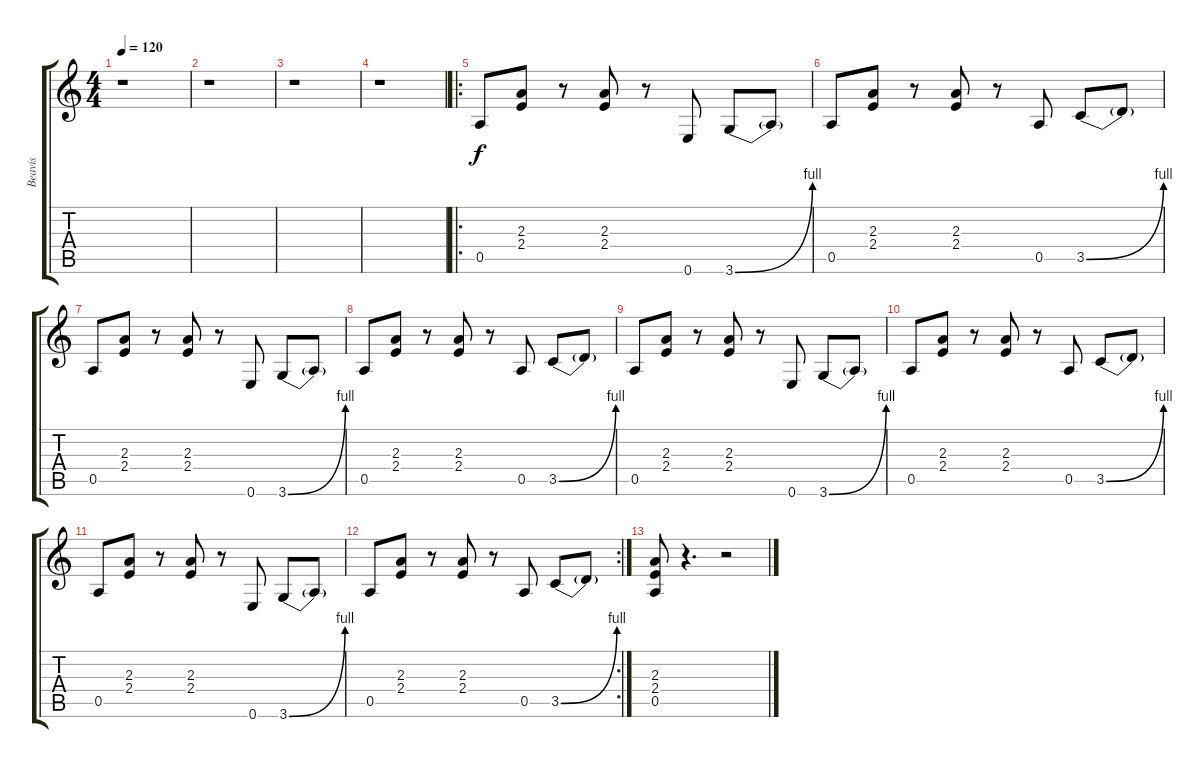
\track ("Beavis" "Beavis") {instrument electricguitarmuted}
\staff {score tabs}
\tuning (E4 B3 G3 D3 A2 E2) {hide}
\ts (4 4)
\tempo 120
\clef g2
\ks c
r.1{dy f instrument electricguitarmuted} |
r.1 |
r.1 |
r.1 |
\ro
0.5.8 (2.3 2.4).8 r.8 (2.3 2.4).8 r.8 0.6.8 3.6{be (bend 0 0 60 4)}.8 3.6{t}.8 |
0.5.8 (2.3 2.4).8 r.8 (2.3 2.4).8 r.8 0.5.8 3.5{be (bend 0 0 60 4)}.8 3.5{t}.8 |
0.5.8 (2.3 2.4).8 r.8 (2.3 2.4).8 r.8 0.6.8 3.6{be (bend 0 0 60 4)}.8 3.6{t}.8 |
0.5.8 (2.3 2.4).8 r.8 (2.3 2.4).8 r.8 0.5.8 3.5{be (bend 0 0 60 4)}.8 3.5{t}.8 |
0.5.8 (2.3 2.4).8 r.8 (2.3 2.4).8 r.8 0.6.8 3.6{be (bend 0 0 60 4)}.8 3.6{t}.8 |
0.5.8 (2.3 2.4).8 r.8 (2.3 2.4).8 r.8 0.5.8 3.5{be (bend 0 0 60 4)}.8 3.5{t}.8 |
0.5.8 (2.3 2.4).8 r.8 (2.3 2.4).8 r.8 0.6.8 3.6{be (bend 0 0 60 4)}.8 3.6{t}.8 |
\rc 2
0.5.8 (2.3 2.4).8 r.8 (2.3 2.4).8 r.8 0.5.8 3.5{be (bend 0 0 60 4)}.8 3.5{t}.8 |
(2.3 2.4 0.5).8 r.4{d} r.2
